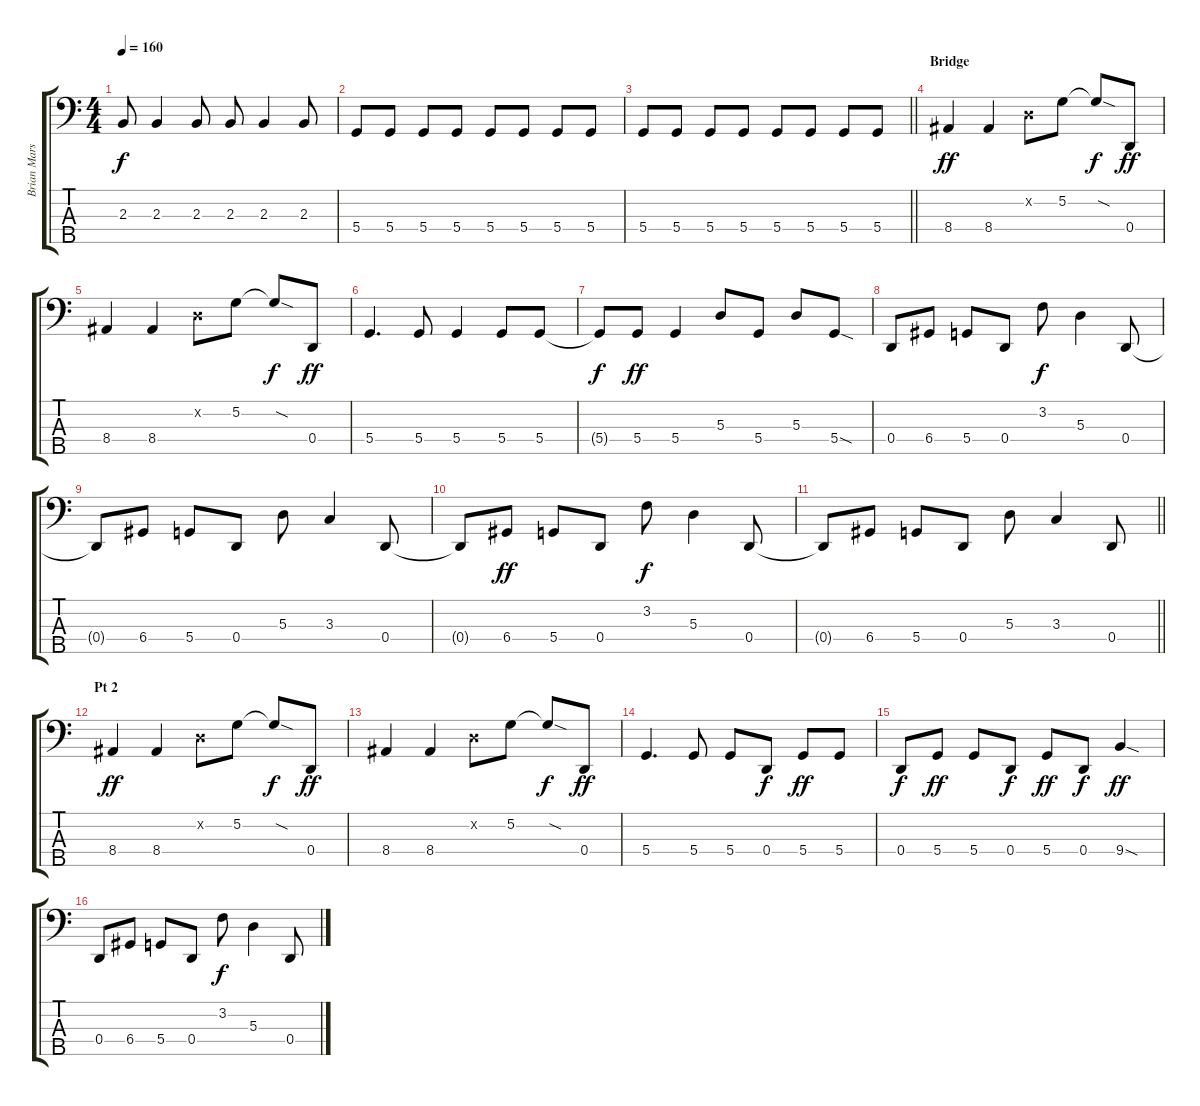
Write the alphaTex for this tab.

\track ("Brian Marshall [Bass Guitar]" "Brian Mars") {instrument electricbassfinger}
\staff {score tabs}
\tuning (G2 D2 A1 D1 B0) {hide}
\ts (4 4)
\tempo 160
\clef f4
\ks c
2.3{t}.8{dy f} 2.3.4 2.3.8 2.3.8 2.3.4 2.3.8 |
5.4.8 5.4.8 5.4.8 5.4.8 5.4.8 5.4.8 5.4.8 5.4.8 |
\barLineRight lightlight
5.4.8 5.4.8 5.4.8 5.4.8 5.4.8 5.4.8 5.4.8 5.4.8 |
\section ("" "Bridge")
8.4.4{dy ff} 8.4.4 0.2{x}.8 5.2.8 5.2{sod t}.8{dy f} 0.4.8{dy ff} |
8.4.4 8.4.4 0.2{x}.8 5.2.8 5.2{sod t}.8{dy f} 0.4.8{dy ff} |
5.4.4{d} 5.4.8 5.4.4 5.4.8 5.4.8 |
5.4{t}.8{dy f} 5.4.8{dy ff} 5.4.4 5.3.8 5.4.8 5.3.8 5.4{sod}.8 |
0.4.8 6.4.8 5.4.8 0.4.8 3.2.8{dy f} 5.3.4 0.4.8 |
0.4{t}.8 6.4.8 5.4.8 0.4.8 5.3.8 3.3.4 0.4.8 |
0.4{t}.8 6.4.8{dy ff} 5.4.8 0.4.8 3.2.8{dy f} 5.3.4 0.4.8 |
\barLineRight lightlight
0.4{t}.8 6.4.8 5.4.8 0.4.8 5.3.8 3.3.4 0.4.8 |
\section ("" "Pt 2")
8.4.4{dy ff} 8.4.4 0.2{x}.8 5.2.8 5.2{sod t}.8{dy f} 0.4.8{dy ff} |
8.4.4 8.4.4 0.2{x}.8 5.2.8 5.2{sod t}.8{dy f} 0.4.8{dy ff} |
5.4.4{d} 5.4.8 5.4.8 0.4.8{dy f} 5.4.8{dy ff} 5.4.8 |
0.4.8{dy f} 5.4.8{dy ff} 5.4.8 0.4.8{dy f} 5.4.8{dy ff} 0.4.8{dy f} 9.4{sod}.4{dy ff} |
0.4.8 6.4.8 5.4.8 0.4.8 3.2.8{dy f} 5.3.4 0.4.8
